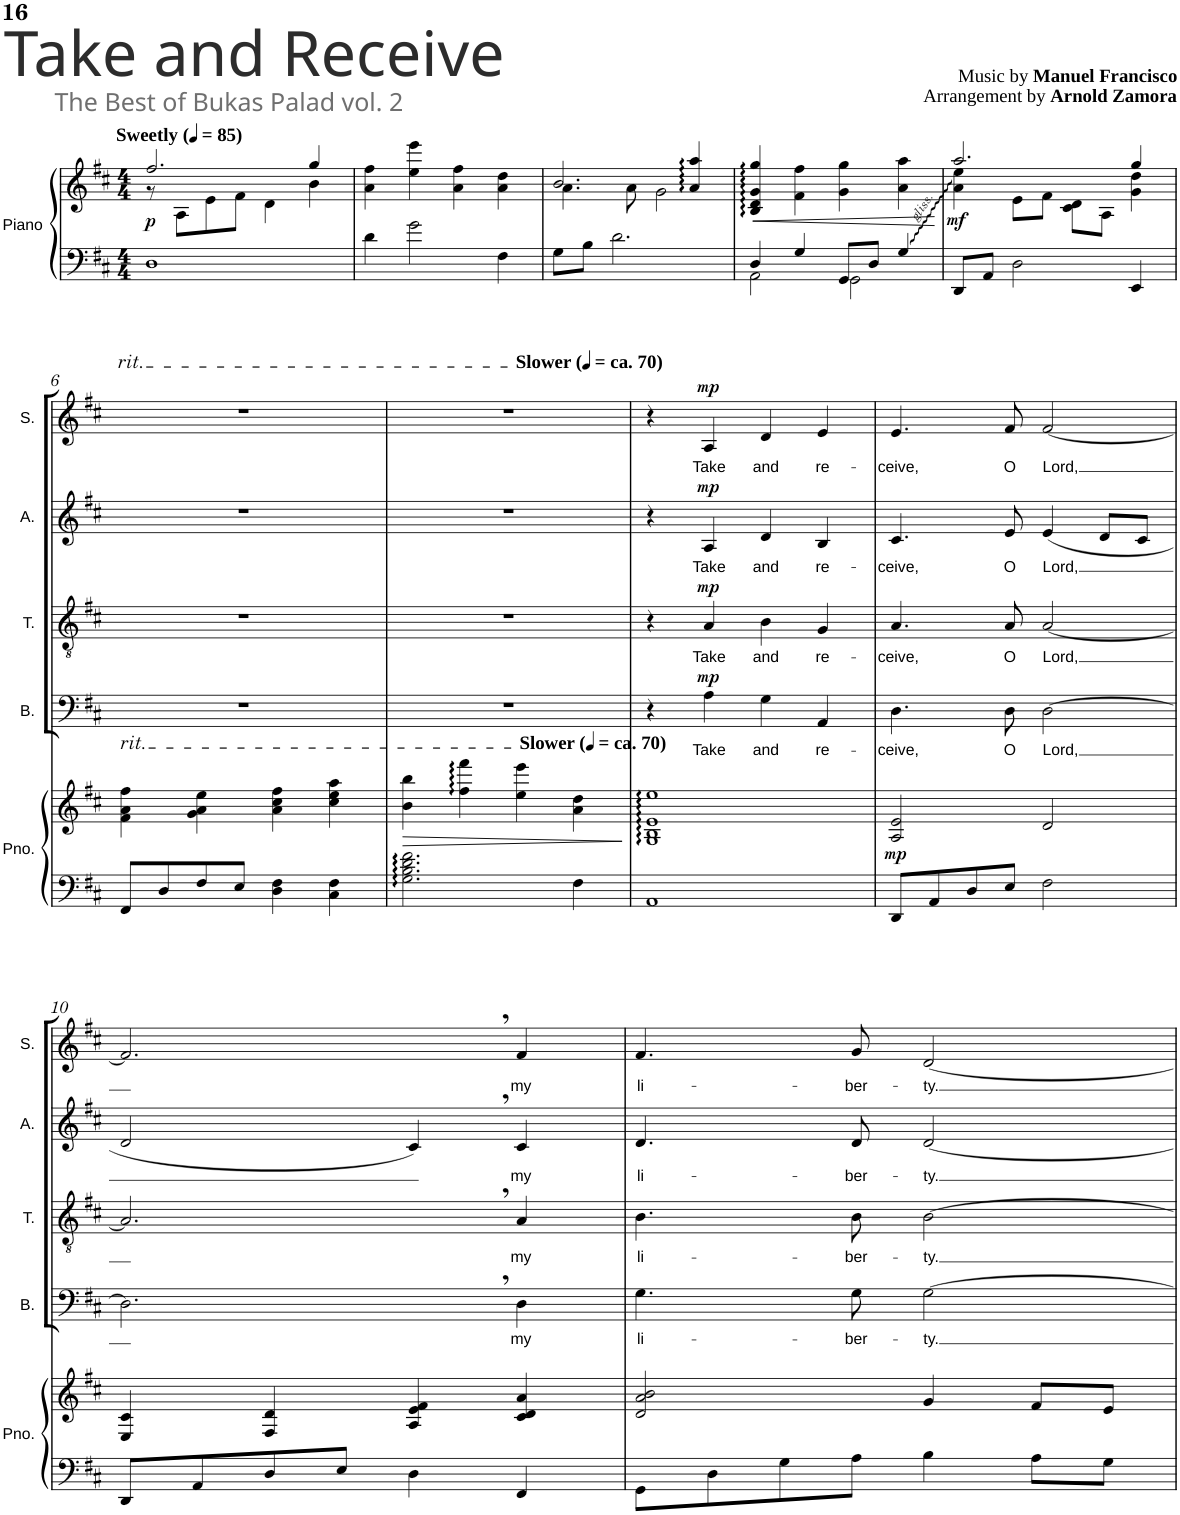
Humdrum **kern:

**kern	**kern	**dynam	**kern	**text	**dynam	**kern	**text	**dynam	**kern	**text	**dynam	**kern	**text	**dynam	**kern
*part6	*part6	*part6	*part5	*part5	*part5	*part4	*part4	*part4	*part3	*part3	*part3	*part2	*part2	*part2	*part1
*staff7	*staff6	*staff6/7	*staff5	*staff5	*staff5	*staff4	*staff4	*staff4	*staff3	*staff3	*staff3	*staff2	*staff2	*staff2	*staff1
*I"Organ	*	*	*I"Bass	*	*	*I"Tenor	*	*	*I"Alto	*	*	*I"Soprano	*	*	*I"Cantor
*I'Org.	*	*	*I'B.	*	*	*I'T.	*	*	*I'A.	*	*	*I'S.	*	*	*I'Ca.
!!LO:PB:g=z
*clefF4	*clefG2	*	*clefF4	*	*	*clefGv2	*	*	*clefG2	*	*	*clefG2	*	*	*clefG2
*k[f#c#]	*k[f#c#]	*	*k[f#c#]	*	*	*k[f#c#]	*	*	*k[f#c#]	*	*	*k[f#c#]	*	*	*k[f#c#]
*M4/4	*M4/4	*	*M4/4	*	*	*M4/4	*	*	*M4/4	*	*	*M4/4	*	*	*M4/4
*MM85	*MM85	*	*MM85	*	*	*MM85	*	*	*MM85	*	*	*MM85	*	*	*MM85
=1	=1	=1	=1	=1	=1	=1	=1	=1	=1	=1	=1	=1	=1	=1	=1
*	*^	*	*	*	*	*	*	*	*	*	*	*	*	*	*
!	!	!	!	!	!	!	!	!	!	!	!	!	!	!	!	!LO:TX:a:B:t=Sweetly
!	!LO:TX:a:B:t=Sweetly	!	!	!	!	!	!	!	!	!	!	!	!	!	!	!
!	!	!	!LO:DY:b	!	!	!	!	!	!	!	!	!	!	!	!	!
1D	2.ff#/	8r	p	1r	.	.	1r	.	.	1r	.	.	1r	.	.	1r
.	.	8A\L	.	.	.	.	.	.	.	.	.	.	.	.	.	.
.	.	8e\	.	.	.	.	.	.	.	.	.	.	.	.	.	.
.	.	8f#\J	.	.	.	.	.	.	.	.	.	.	.	.	.	.
.	.	4d\	.	.	.	.	.	.	.	.	.	.	.	.	.	.
.	4gg/	4b\	.	.	.	.	.	.	.	.	.	.	.	.	.	.
*	*v	*v	*	*	*	*	*	*	*	*	*	*	*	*	*	*
=2	=2	=2	=2	=2	=2	=2	=2	=2	=2	=2	=2	=2	=2	=2	=2
4d\	4a\ 4ff#\	.	1r	.	.	1r	.	.	1r	.	.	1r	.	.	1r
2g\	4ee\ 4eee\	.	.	.	.	.	.	.	.	.	.	.	.	.	.
.	4a\ 4ff#\	.	.	.	.	.	.	.	.	.	.	.	.	.	.
4F#\	4a\ 4dd\	.	.	.	.	.	.	.	.	.	.	.	.	.	.
=3	=3	=3	=3	=3	=3	=3	=3	=3	=3	=3	=3	=3	=3	=3	=3
*	*^	*	*	*	*	*	*	*	*	*	*	*	*	*	*
8G\L	2.b/	4.a\	.	1r	.	.	1r	.	.	1r	.	.	1r	.	.	1r
8B\J	.	.	.	.	.	.	.	.	.	.	.	.	.	.	.	.
2.d\	.	.	.	.	.	.	.	.	.	.	.	.	.	.	.	.
.	.	8a\	.	.	.	.	.	.	.	.	.	.	.	.	.	.
.	.	2g\	.	.	.	.	.	.	.	.	.	.	.	.	.	.
.	4a/ 4aa/	.	.	.	.	.	.	.	.	.	.	.	.	.	.	.
*	*v	*v	*	*	*	*	*	*	*	*	*	*	*	*	*	*
=4	=4	=4	=4	=4	=4	=4	=4	=4	=4	=4	=4	=4	=4	=4	=4
*^	*	*	*	*	*	*	*	*	*	*	*	*	*	*	*
!	!	!	!LO:HP:b	!	!	!	!	!	!	!	!	!	!	!	!	!
4D/	2AA\	4B/ 4d/ 4g/ 4gg/	<	1r	.	.	1r	.	.	1r	.	.	1r	.	.	1r
4G/	.	4f#\ 4ff#\	.	.	.	.	.	.	.	.	.	.	.	.	.	.
8GG/L	2GG\	4g\ 4gg\	.	.	.	.	.	.	.	.	.	.	.	.	.	.
8D/J	.	.	.	.	.	.	.	.	.	.	.	.	.	.	.	.
4G/	.	4a\ 4aa\	.	.	.	.	.	.	.	.	.	.	.	.	.	.
*v	*v	*	*	*	*	*	*	*	*	*	*	*	*	*	*	*
.	.	[	.	.	.	.	.	.	.	.	.	.	.	.	.
=5	=5	=5	=5	=5	=5	=5	=5	=5	=5	=5	=5	=5	=5	=5	=5
*	*^	*	*	*	*	*	*	*	*	*	*	*	*	*	*
!	!	!	!LO:DY:b	!	!	!	!	!	!	!	!	!	!	!	!	!
8DD/L	2.aa/	4a\ 4ee\	mf	1r	.	.	1r	.	.	1r	.	.	1r	.	.	1r
8AA/J	.	.	.	.	.	.	.	.	.	.	.	.	.	.	.	.
2D\	.	8e\L	.	.	.	.	.	.	.	.	.	.	.	.	.	.
.	.	8f#\J	.	.	.	.	.	.	.	.	.	.	.	.	.	.
.	.	8c#\ 8d\L	.	.	.	.	.	.	.	.	.	.	.	.	.	.
.	.	8A\J	.	.	.	.	.	.	.	.	.	.	.	.	.	.
4EE/	4gg/	4g\ 4dd\	.	.	.	.	.	.	.	.	.	.	.	.	.	.
!!LO:LB:g=z
=6	=6	=6	=6	=6	=6	=6	=6	=6	=6	=6	=6	=6	=6	=6	=6	=6
!	!	!	!	!	!	!	!	!	!	!	!	!	!	!	!	!LO:TX:a:t=rit.
!	!LO:TX:a:t=rit.	!	!	!	!	!	!	!	!	!	!	!	!	!	!	!
*	*v	*v	*	*	*	*	*	*	*	*	*	*	*	*	*	*
8FF#/L	4f#\ 4a\ 4ff#\	.	1r	.	.	1r	.	.	1r	.	.	1r	.	.	1r
8D/	.	.	.	.	.	.	.	.	.	.	.	.	.	.	.
8F#/	4g\ 4a\ 4ee\	.	.	.	.	.	.	.	.	.	.	.	.	.	.
8E/J	.	.	.	.	.	.	.	.	.	.	.	.	.	.	.
4D\ 4F#\	4a\ 4cc#\ 4ff#\	.	.	.	.	.	.	.	.	.	.	.	.	.	.
4C#\ 4F#\	4cc#\ 4ee\ 4aa\	.	.	.	.	.	.	.	.	.	.	.	.	.	.
=7	=7	=7	=7	=7	=7	=7	=7	=7	=7	=7	=7	=7	=7	=7	=7
!	!	!LO:HP:b	!	!	!	!	!	!	!	!	!	!	!	!	!
*	*	*	*	*	*	*	*	*	*	*	*	*	*	*	*^
2.G\ 2.B\ 2.d\ 2.f#\	4b\ 4bb\	>	1r	.	.	1r	.	.	1r	.	.	1r	.	.	1r	2ryy
.	4ff#\ 4fff#\	.	.	.	.	.	.	.	.	.	.	.	.	.	.	.
!	!	!	!	!	!	!	!	!	!	!	!	!	!	!	!	!LO:TX:a:B:t=Slower (
!	!	!	!	!	!	!	!	!	!	!	!	!	!	!	!	!LO:TX:a:B:t=ca. 70)
!	!LO:TX:a:B:t=Slower (	!	!	!	!	!	!	!	!	!	!	!	!	!	!	!
!	!LO:TX:a:B:t=ca. 70)	!	!	!	!	!	!	!	!	!	!	!	!	!	!	!
.	4ee\ 4eee\	.	.	.	.	.	.	.	.	.	.	.	.	.	.	2ryy
4F#\	4a\ 4dd\	.	.	.	.	.	.	.	.	.	.	.	.	.	.	.
.	.	]	.	.	.	.	.	.	.	.	.	.	.	.	.	.
*	*	*	*	*	*	*	*	*	*	*	*	*	*	*	*v	*v
=8	=8	=8	=8	=8	=8	=8	=8	=8	=8	=8	=8	=8	=8	=8	=8
1AA	1G 1B 1e 1ee	.	4r	.	.	4r	.	.	4r	.	.	4r	.	.	1r
!	!	!	!	!LO:LY:b	!LO:DY:a	!	!LO:LY:b	!LO:DY:a	!	!LO:LY:b	!LO:DY:a	!	!LO:LY:b	!LO:DY:a	!
.	.	.	4A\	Take	mp	4A/	Take	mp	4A/	Take	mp	4A/	Take	mp	.
!	!	!	!	!LO:LY:b	!	!	!LO:LY:b	!	!	!LO:LY:b	!	!	!LO:LY:b	!	!
.	.	.	4G\	and	.	4B\	and	.	4d/	and	.	4d/	and	.	.
!	!	!	!	!LO:LY:b	!	!	!LO:LY:b	!	!	!LO:LY:b	!	!	!LO:LY:b	!	!
.	.	.	4AA/	re-	.	4G/	re-	.	4B/	re-	.	4e/	re-	.	.
=9	=9	=9	=9	=9	=9	=9	=9	=9	=9	=9	=9	=9	=9	=9	=9
!	!	!LO:DY:b	!	!LO:LY:b	!	!	!LO:LY:b	!	!	!LO:LY:b	!	!	!LO:LY:b	!	!
8DD/L	2A/ 2e/	mp	4.D\	-ceive,	.	4.A/	-ceive,	.	4.c#/	-ceive,	.	4.e/	-ceive,	.	1r
8AA/	.	.	.	.	.	.	.	.	.	.	.	.	.	.	.
8D/	.	.	.	.	.	.	.	.	.	.	.	.	.	.	.
!	!	!	!	!LO:LY:b	!	!	!LO:LY:b	!	!	!LO:LY:b	!	!	!LO:LY:b	!	!
8E/J	.	.	8D\	O	.	8A/	O	.	8e/	O	.	8f#/	O	.	.
!	!	!	!	!LO:LY:b	!	!	!LO:LY:b	!	!	!LO:LY:b	!	!	!LO:LY:b	!	!
2F#\	2d/	.	[2D\	Lord,	.	[2A/	Lord,	.	(4e/	Lord,	.	[2f#/	Lord,	.	.
.	.	.	.	.	.	.	.	.	8d/L	.	.	.	.	.	.
.	.	.	.	.	.	.	.	.	8c#/J	.	.	.	.	.	.
!!LO:LB:g=z
=10	=10	=10	=10	=10	=10	=10	=10	=10	=10	=10	=10	=10	=10	=10	=10
8DD/L	4E/ 4c#/	.	2.D,\]	.	.	2.A,/]	.	.	2d/	.	.	2.f#,/]	.	.	1r
8AA/	.	.	.	.	.	.	.	.	.	.	.	.	.	.	.
8D/	4F#/ 4d/	.	.	.	.	.	.	.	.	.	.	.	.	.	.
8E/J	.	.	.	.	.	.	.	.	.	.	.	.	.	.	.
4D\	4A/ 4e/ 4f#/	.	.	.	.	.	.	.	4c#,/)	.	.	.	.	.	.
!	!	!	!	!LO:LY:b	!	!	!LO:LY:b	!	!	!LO:LY:b	!	!	!LO:LY:b	!	!
4FF#/	4c#/ 4d/ 4a/	.	4D\	my	.	4A/	my	.	4c#/	my	.	4f#/	my	.	.
=11	=11	=11	=11	=11	=11	=11	=11	=11	=11	=11	=11	=11	=11	=11	=11
!	!	!	!	!LO:LY:b	!	!	!LO:LY:b	!	!	!LO:LY:b	!	!	!LO:LY:b	!	!
8GG\L	2d/ 2a/ 2b/	.	4.G\	li-	.	4.B\	li-	.	4.d/	li-	.	4.f#/	li-	.	1r
8D\	.	.	.	.	.	.	.	.	.	.	.	.	.	.	.
8G\	.	.	.	.	.	.	.	.	.	.	.	.	.	.	.
!	!	!	!	!LO:LY:b	!	!	!LO:LY:b	!	!	!LO:LY:b	!	!	!LO:LY:b	!	!
8A\J	.	.	8G\	-ber-	.	8B\	-ber-	.	8d/	-ber-	.	8g/	-ber-	.	.
!	!	!	!	!LO:LY:b	!	!	!LO:LY:b	!	!	!LO:LY:b	!	!	!LO:LY:b	!	!
4B\	4g/	.	[2G\	-ty.	.	[2B\	-ty.	.	[2d/	-ty.	.	[2d/	-ty.	.	.
8A\L	8f#/L	.	.	.	.	.	.	.	.	.	.	.	.	.	.
8G\J	8e/J	.	.	.	.	.	.	.	.	.	.	.	.	.	.
=	=	=	=	=	=	=	=	=	=	=	=	=	=	=	=
*-	*-	*-	*-	*-	*-	*-	*-	*-	*-	*-	*-	*-	*-	*-	*-
